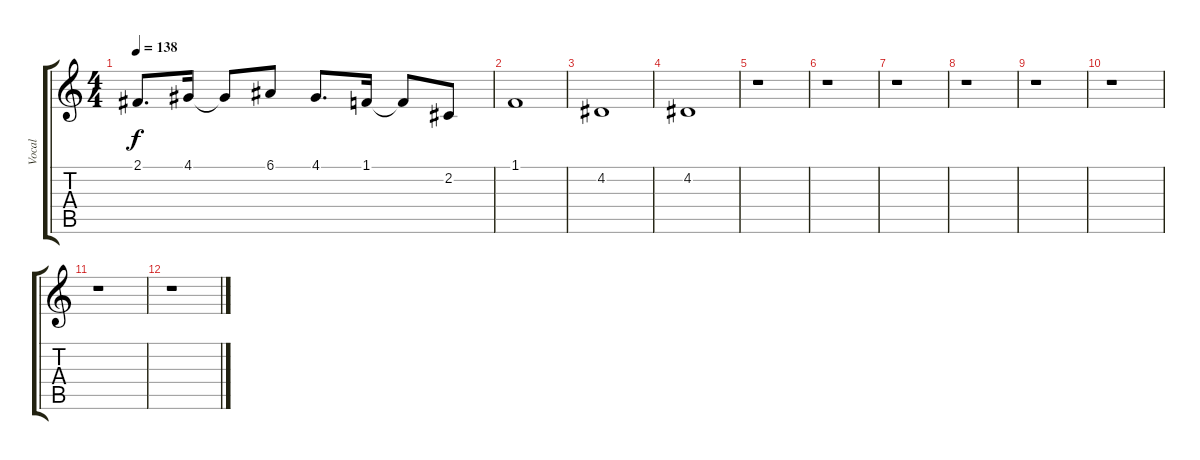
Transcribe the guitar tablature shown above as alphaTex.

\track ("Vocal" "Vocal") {instrument lead1square}
\staff {score tabs}
\tuning (E4 B3 G3 D3 A2 E2) {hide}
\ts (4 4)
\tempo 138
\clef g2
\ks c
2.1.8{d dy f} 4.1.16 4.1{t}.8 6.1.8 4.1.8{d} 1.1.16 1.1{t}.8 2.2.8 |
1.1.1 |
4.2.1 |
4.2.1 |
r.1 |
r.1 |
r.1 |
r.1 |
r.1 |
r.1 |
r.1 |
r.1
